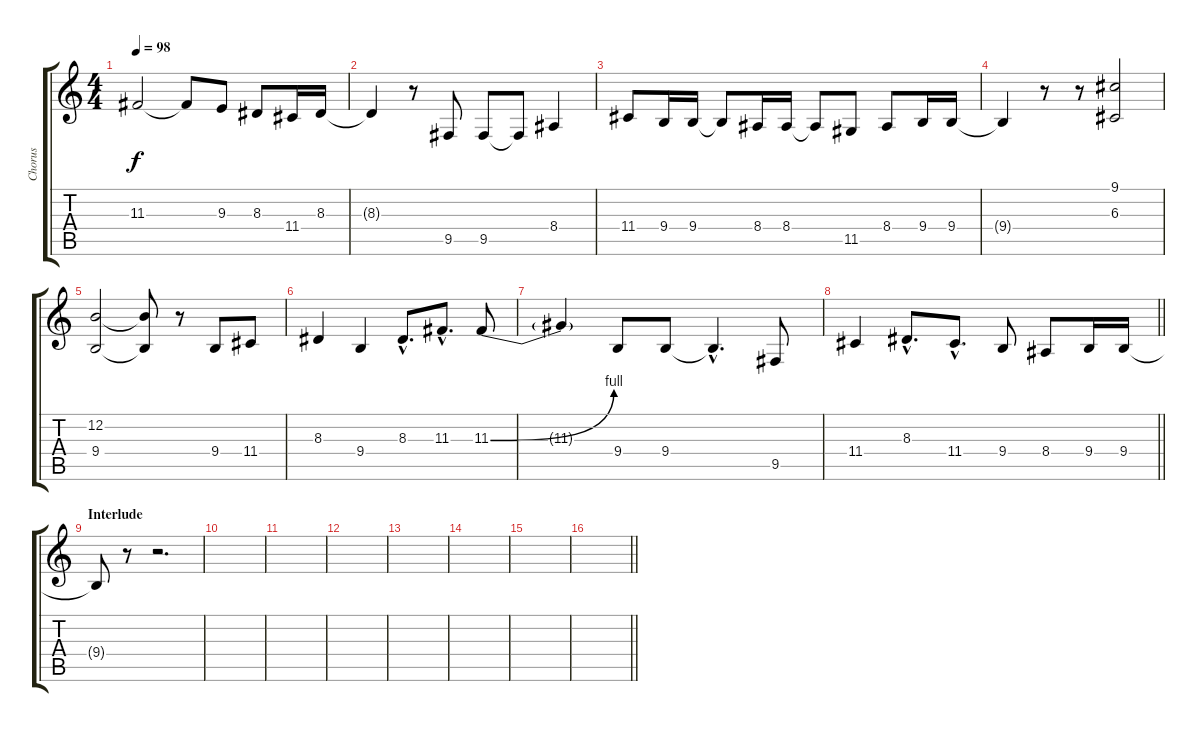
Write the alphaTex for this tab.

\track ("Chorus" "Chorus") {instrument cello}
\staff {score tabs}
\tuning (E4 B3 G3 D3 A2 E2) {hide}
\ts (4 4)
\tempo 98
\clef g2
\ks c
11.3.2{dy f} 11.3{t}.8 9.3.8 8.3.8 11.4.16 8.3.16 |
8.3{t}.4 r.8 9.5.8 9.5.8 9.5{t}.8 8.4.4 |
11.4.8 9.4.16 9.4.16 9.4{t}.8 8.4.16 8.4.16 8.4{t}.8 11.5.8 8.4.8 9.4.16 9.4.16 |
9.4{t}.4 r.8 r.8 (9.1 6.3).2 |
(12.2 9.4).2 (12.2{t} 9.4{t}).8 r.8 9.4.8 11.4.8 |
8.3.4 9.4.4 8.3{hac}.8{d} 11.3{hac}.8{d} 11.3{be (bend 0 0 60 4)}.8 |
11.3{t}.4 9.4.8 9.4.8 9.4{hac t}.4{d} 9.5.8 |
\barLineRight lightlight
11.4.4 8.3{hac}.8{d} 11.4{hac}.8{d} 9.4.8 8.4.8 9.4.16 9.4.16 |
\section ("" "Interlude")
9.4{t}.8 r.8 r.2{d} |
|
|
|
|
|
|
\barLineRight lightlight
